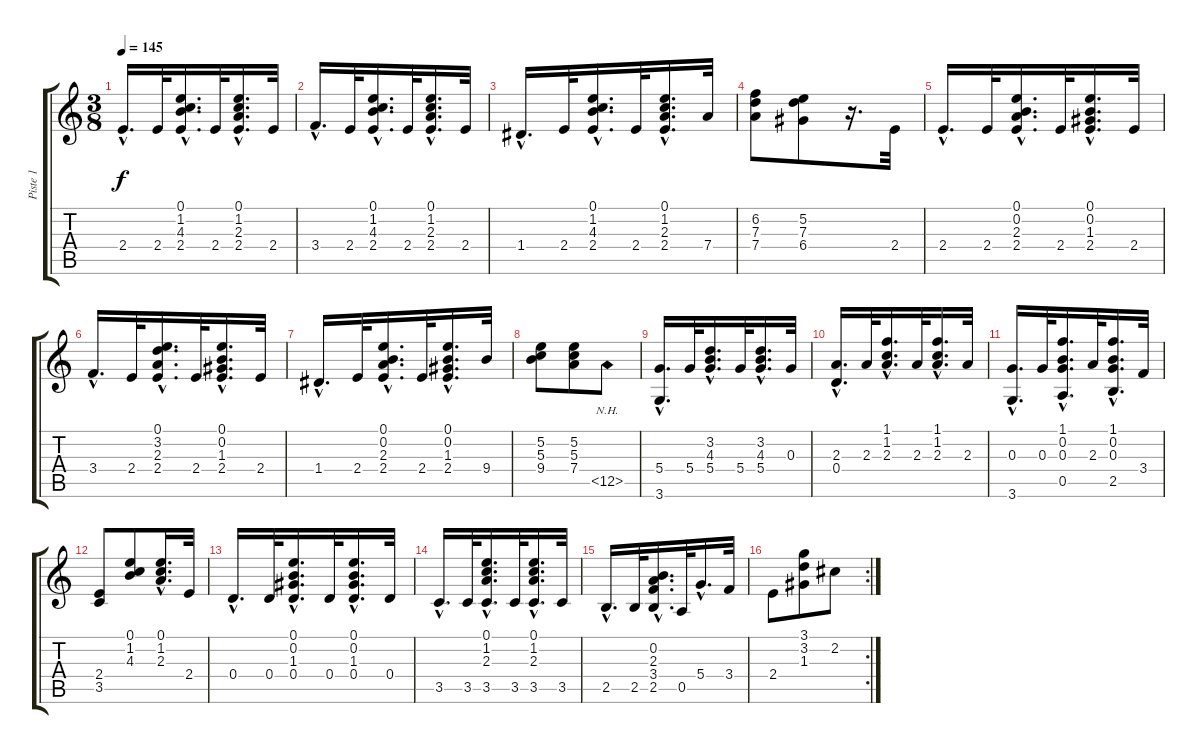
\track ("Piste 1" "Piste 1") {instrument acousticguitarnylon}
\staff {score tabs}
\tuning (E4 B3 G3 D3 A2 E2) {hide}
\ts (3 8)
\tempo 145
\clef g2
\ks c
2.4{hac}.16{d dy f} 2.4.32 (0.1{hac} 1.2{hac} 4.3{hac} 2.4{hac}).16{d} 2.4.32 (0.1{hac} 1.2{hac} 2.3{hac} 2.4{hac}).16{d} 2.4.32 |
3.4{hac}.16{d} 2.4.32 (0.1{hac} 1.2{hac} 4.3{hac} 2.4{hac}).16{d} 2.4.32 (0.1{hac} 1.2{hac} 2.3{hac} 2.4{hac}).16{d} 2.4.32 |
1.4{hac}.16{d} 2.4.32 (0.1{hac} 1.2{hac} 4.3{hac} 2.4{hac}).16{d} 2.4.32 (0.1{hac} 1.2{hac} 2.3{hac} 2.4{hac}).16{d} 7.4.32 |
(6.2 7.3 7.4).8 (5.2 7.3 6.4).8 r.16{d} 2.4.32 |
2.4{hac}.16{d} 2.4.32 (0.1{hac} 0.2{hac} 2.3{hac} 2.4{hac}).16{d} 2.4.32 (0.1{hac} 0.2{hac} 1.3{hac} 2.4{hac}).16{d} 2.4.32 |
3.4{hac}.16{d} 2.4.32 (0.1{hac} 3.2{hac} 2.3{hac} 2.4{hac}).16{d} 2.4.32 (0.1{hac} 0.2{hac} 1.3{hac} 2.4{hac}).16{d} 2.4.32 |
1.4{hac}.16{d} 2.4.32 (0.1{hac} 0.2{hac} 2.3{hac} 2.4{hac}).16{d} 2.4.32 (0.1{hac} 0.2{hac} 1.3{hac} 2.4{hac}).16{d} 9.4.32 |
(5.2 5.3 9.4).8 (5.2 5.3 7.4).8 12.5{nh}.8 |
(5.4{hac} 3.6{hac}).16{d} 5.4.32 (3.2{hac} 4.3{hac} 5.4{hac}).16{d} 5.4.32 (3.2{hac} 4.3{hac} 5.4{hac}).16{d} 0.3.32 |
(2.3{hac} 0.4{hac}).16{d} 2.3.32 (1.1{hac} 1.2{hac} 2.3{hac}).16{d} 2.3.32 (1.1{hac} 1.2{hac} 2.3{hac}).16{d} 2.3.32 |
(0.3{hac} 3.6{hac}).16{d} 0.3.32 (1.1{hac} 0.2{hac} 0.3{hac} 0.5{hac}).16{d} 2.3.32 (1.1{hac} 0.2{hac} 0.3{hac} 2.5{hac}).16{d} 3.4.32 |
(2.4 3.5).8 (0.1 1.2 4.3).8 (0.1{hac} 1.2{hac} 2.3{hac}).16{d} 2.4.32 |
0.4{hac}.16{d} 0.4.32 (0.1{hac} 0.2{hac} 1.3{hac} 0.4{hac}).16{d} 0.4.32 (0.1{hac} 0.2{hac} 1.3{hac} 0.4{hac}).16{d} 0.4.32 |
3.5{hac}.16{d} 3.5.32 (0.1{hac} 1.2{hac} 2.3{hac} 3.5{hac}).16{d} 3.5.32 (0.1{hac} 1.2{hac} 2.3{hac} 3.5{hac}).16{d} 3.5.32 |
2.5{hac}.16{d} 2.5.32 (0.2{hac} 2.3{hac} 3.4{hac} 2.5{hac}).16{d} 0.5.32 5.4{hac}.16{d} 3.4.32 |
\rc 2
2.4.8 (3.1 3.2 1.3).8 2.2.8
